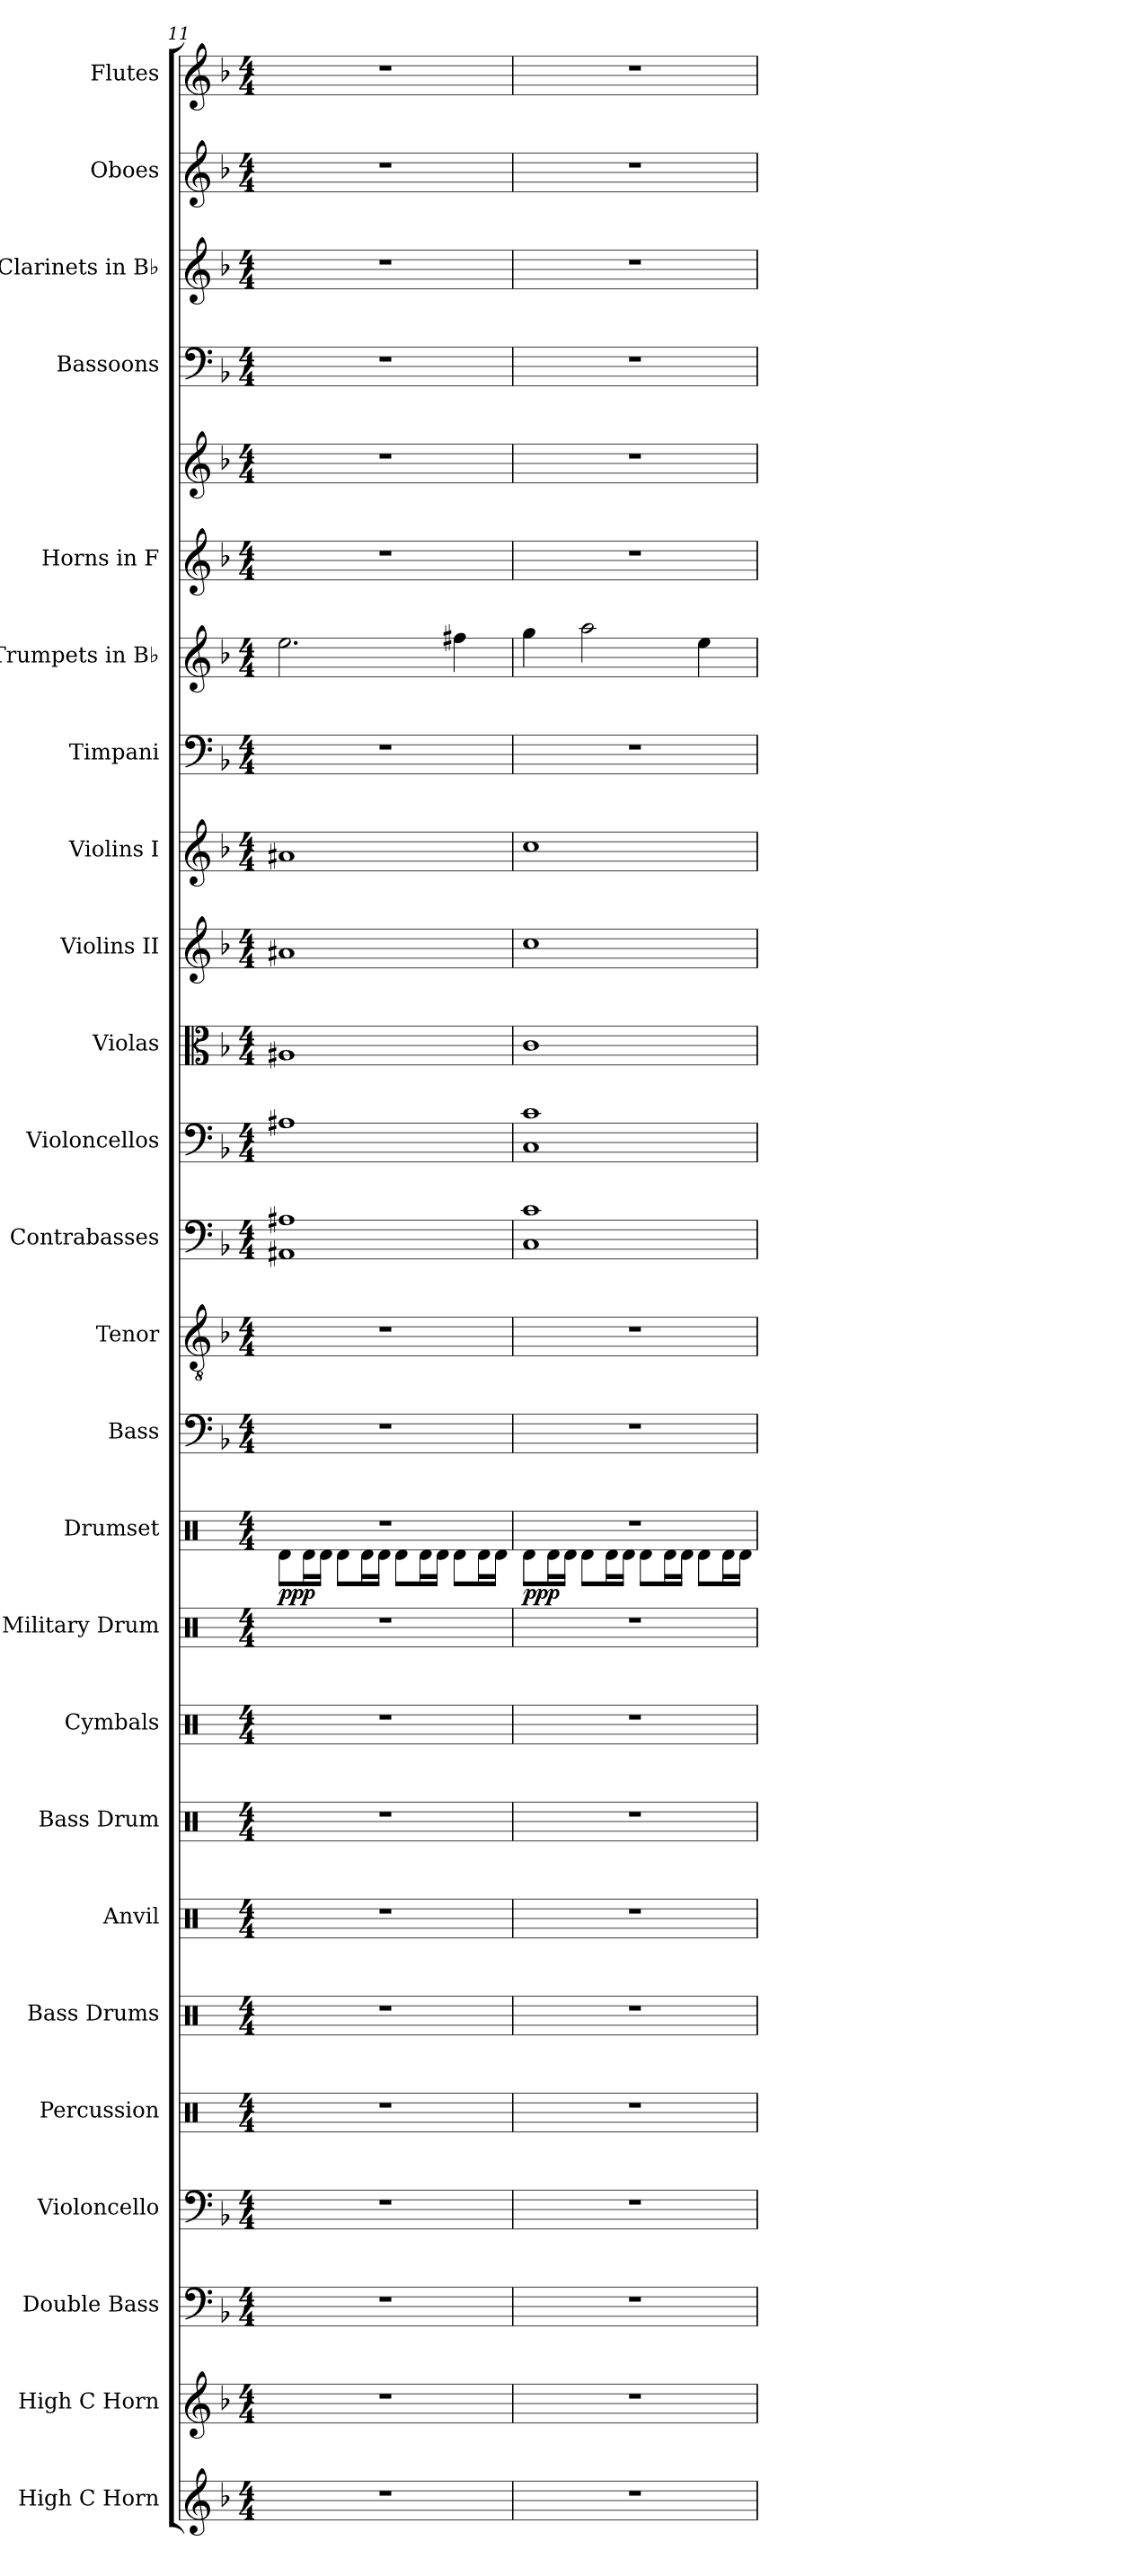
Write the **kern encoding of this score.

**kern	**kern	**kern	**kern	**kern	**kern	**kern	**kern	**kern	**kern	**kern	**dynam	**kern	**kern	**kern	**kern	**kern	**kern	**kern	**kern	**kern	**kern	**kern	**kern	**kern	**kern	**kern
*part25	*part24	*part23	*part22	*part21	*part20	*part19	*part18	*part17	*part16	*part15	*part15	*part14	*part13	*part12	*part11	*part10	*part9	*part8	*part7	*part6	*part5	*part5	*part4	*part3	*part2	*part1
*staff26	*staff25	*staff24	*staff23	*staff22	*staff21	*staff20	*staff19	*staff18	*staff17	*staff16	*staff16	*staff15	*staff14	*staff13	*staff12	*staff11	*staff10	*staff9	*staff8	*staff7	*staff6	*staff5	*staff4	*staff3	*staff2	*staff1
*I"High C Horn	*I"High C Horn	*I"Double Bass	*I"Violoncello	*I"Percussion	*I"Bass Drums	*I"Anvil	*I"Bass Drum	*I"Cymbals	*I"Military Drum	*I"Drumset	*	*I"Bass	*I"Tenor	*I"Contrabasses	*I"Violoncellos	*I"Violas	*I"Violins II	*I"Violins I	*I"Timpani	*I"Trumpets in B♭	*I"Horns in F	*	*I"Bassoons	*I"Clarinets in B♭	*I"Oboes	*I"Flutes
*I'H. C Hn.	*I'H. C Hn.	*I'Db.	*I'Vc.	*I'Perc.	*I'B.D.	*I'Anv.	*I'B. Dr.	*I'Cym.	*I'Mil. Dr.	*I'Drs.	*	*I'B.	*I'T.	*I'Cb.	*I'Vc.	*I'Vla.	*I'Vln. II	*I'Vln. I	*I'Timp.	*	*	*	*I'Bsn.	*	*I'Ob.	*I'Fl.
*clefG2	*clefG2	*clefF4	*clefF4	*clefX	*clefX	*clefX	*clefX	*clefX	*clefX	*clefX	*	*clefF4	*clefGv2	*clefF4	*clefF4	*clefC3	*clefG2	*clefG2	*clefF4	*clefG2	*clefG2	*clefG2	*clefF4	*clefG2	*clefG2	*clefG2
*ITrd7c12	*ITrd7c12	*ITrd7c12	*	*	*	*	*	*	*	*	*	*	*	*ITrd7c12	*	*	*	*	*	*ITrd1c2	*ITrd4c7	*ITrd4c7	*	*ITrd1c2	*	*
*k[b-]	*k[b-]	*k[b-]	*k[b-]	*k[]	*k[]	*k[]	*k[]	*k[]	*k[]	*k[]	*	*k[b-]	*k[b-]	*k[b-]	*k[b-]	*k[b-]	*k[b-]	*k[b-]	*k[b-]	*k[b-e-a-]	*k[b-e-]	*k[b-e-]	*k[b-]	*k[b-e-a-]	*k[b-]	*k[b-]
*M4/4	*M4/4	*M4/4	*M4/4	*M4/4	*M4/4	*M4/4	*M4/4	*M4/4	*M4/4	*M4/4	*	*M4/4	*M4/4	*M4/4	*M4/4	*M4/4	*M4/4	*M4/4	*M4/4	*M4/4	*M4/4	*M4/4	*M4/4	*M4/4	*M4/4	*M4/4
=11	=11	=11	=11	=11	=11	=11	=11	=11	=11	=11	=11	=11	=11	=11	=11	=11	=11	=11	=11	=11	=11	=11	=11	=11	=11	=11
*	*	*	*	*	*	*	*	*	*	*^	*	*	*	*	*	*	*	*	*	*	*	*	*	*	*	*
!	!	!	!	!	!	!	!	!	!	!	!	!LO:DY:b	!	!	!	!	!	!	!	!	!	!	!	!	!	!	!
1r	1r	1r	1r	1r	1r	1r	1r	1r	1r	1r	8Rd\L	ppp	1r	1r	1AAA#X 1AA#X	1A#X	1A#X	1a#X	1a#X	1r	2.dd\	1r	1r	1r	1r	1r	1r
.	.	.	.	.	.	.	.	.	.	.	16Rd\L	.	.	.	.	.	.	.	.	.	.	.	.	.	.	.	.
.	.	.	.	.	.	.	.	.	.	.	16Rd\JJ	.	.	.	.	.	.	.	.	.	.	.	.	.	.	.	.
.	.	.	.	.	.	.	.	.	.	.	8Rd\L	.	.	.	.	.	.	.	.	.	.	.	.	.	.	.	.
.	.	.	.	.	.	.	.	.	.	.	16Rd\L	.	.	.	.	.	.	.	.	.	.	.	.	.	.	.	.
.	.	.	.	.	.	.	.	.	.	.	16Rd\JJ	.	.	.	.	.	.	.	.	.	.	.	.	.	.	.	.
.	.	.	.	.	.	.	.	.	.	.	8Rd\L	.	.	.	.	.	.	.	.	.	.	.	.	.	.	.	.
.	.	.	.	.	.	.	.	.	.	.	16Rd\L	.	.	.	.	.	.	.	.	.	.	.	.	.	.	.	.
.	.	.	.	.	.	.	.	.	.	.	16Rd\JJ	.	.	.	.	.	.	.	.	.	.	.	.	.	.	.	.
.	.	.	.	.	.	.	.	.	.	.	8Rd\L	.	.	.	.	.	.	.	.	.	4een\	.	.	.	.	.	.
.	.	.	.	.	.	.	.	.	.	.	16Rd\L	.	.	.	.	.	.	.	.	.	.	.	.	.	.	.	.
.	.	.	.	.	.	.	.	.	.	.	16Rd\JJ	.	.	.	.	.	.	.	.	.	.	.	.	.	.	.	.
=12	=12	=12	=12	=12	=12	=12	=12	=12	=12	=12	=12	=12	=12	=12	=12	=12	=12	=12	=12	=12	=12	=12	=12	=12	=12	=12	=12
!	!	!	!	!	!	!	!	!	!	!	!	!LO:DY:b	!	!	!	!	!	!	!	!	!	!	!	!	!	!	!
1r	1r	1r	1r	1r	1r	1r	1r	1r	1r	1r	8Rd\L	ppp	1r	1r	1CC 1C	1C 1c	1c	1cc	1cc	1r	4ff\	1r	1r	1r	1r	1r	1r
.	.	.	.	.	.	.	.	.	.	.	16Rd\L	.	.	.	.	.	.	.	.	.	.	.	.	.	.	.	.
.	.	.	.	.	.	.	.	.	.	.	16Rd\JJ	.	.	.	.	.	.	.	.	.	.	.	.	.	.	.	.
.	.	.	.	.	.	.	.	.	.	.	8Rd\L	.	.	.	.	.	.	.	.	.	2gg\	.	.	.	.	.	.
.	.	.	.	.	.	.	.	.	.	.	16Rd\L	.	.	.	.	.	.	.	.	.	.	.	.	.	.	.	.
.	.	.	.	.	.	.	.	.	.	.	16Rd\JJ	.	.	.	.	.	.	.	.	.	.	.	.	.	.	.	.
.	.	.	.	.	.	.	.	.	.	.	8Rd\L	.	.	.	.	.	.	.	.	.	.	.	.	.	.	.	.
.	.	.	.	.	.	.	.	.	.	.	16Rd\L	.	.	.	.	.	.	.	.	.	.	.	.	.	.	.	.
.	.	.	.	.	.	.	.	.	.	.	16Rd\JJ	.	.	.	.	.	.	.	.	.	.	.	.	.	.	.	.
.	.	.	.	.	.	.	.	.	.	.	8Rd\L	.	.	.	.	.	.	.	.	.	4dd\	.	.	.	.	.	.
.	.	.	.	.	.	.	.	.	.	.	16Rd\L	.	.	.	.	.	.	.	.	.	.	.	.	.	.	.	.
.	.	.	.	.	.	.	.	.	.	.	16Rd\JJ	.	.	.	.	.	.	.	.	.	.	.	.	.	.	.	.
*	*	*	*	*	*	*	*	*	*	*v	*v	*	*	*	*	*	*	*	*	*	*	*	*	*	*	*	*
=	=	=	=	=	=	=	=	=	=	=	=	=	=	=	=	=	=	=	=	=	=	=	=	=	=	=
*-	*-	*-	*-	*-	*-	*-	*-	*-	*-	*-	*-	*-	*-	*-	*-	*-	*-	*-	*-	*-	*-	*-	*-	*-	*-	*-
